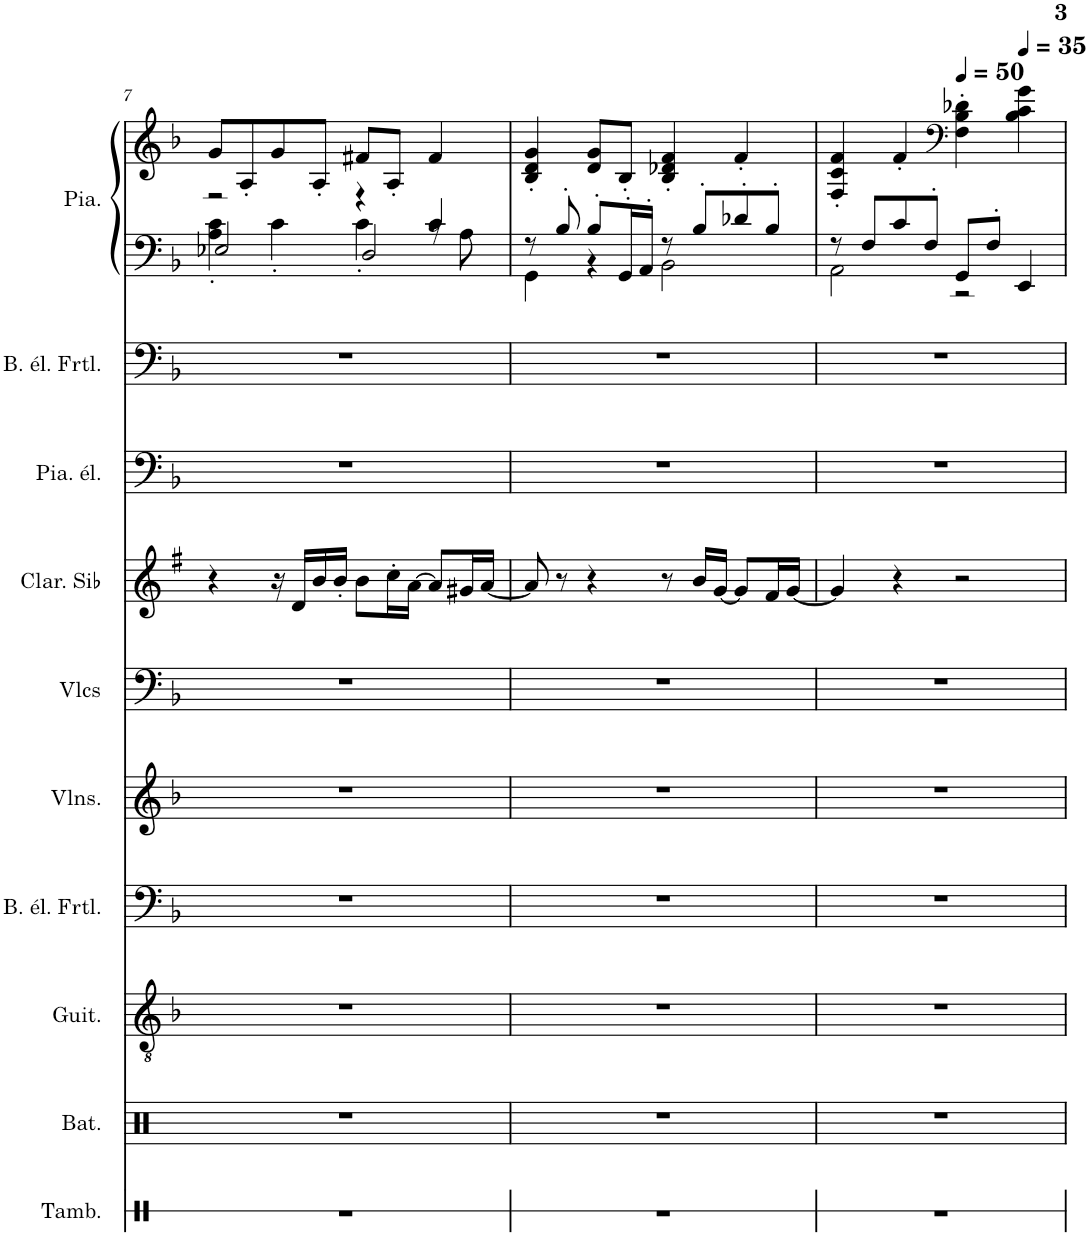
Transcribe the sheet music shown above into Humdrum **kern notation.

**kern	**kern	**kern	**kern	**kern	**kern	**kern	**kern	**kern	**kern	**kern
*part10	*part9	*part8	*part7	*part6	*part5	*part4	*part3	*part2	*part1	*part1
*staff11	*staff10	*staff9	*staff8	*staff7	*staff6	*staff5	*staff4	*staff3	*staff2	*staff1
*I"Tambourin, PERC	*I"Batterie, DRUMS	*I"Guitare acoustique, JAZ GTR	*I"Basse électrique fretless, FR BASS b	*I"Violons, Hi String	*I"Violoncelles, STRINGS	*I"Clarinette en Sib	*I"Piano électrique, E PIANO2	*I"Basse électrique fretless, FR BASS	*I"Piano, PIANO1	*
*I'Tamb.	*I'Bat.	*I'Guit.	*I'B. él. Frtl.	*I'Vlns.	*I'Vlcs	*I'Clar. Sib	*I'Pia. él.	*I'B. él. Frtl.	*I'Pia.	*
!!LO:PB:g=z
*clefX	*clefX	*clefGv2	*clefF4	*clefG2	*clefF4	*clefG2	*clefF4	*clefF4	*clefF4	*clefF4
*	*	*	*Trd7c12	*	*	*Trd1c2	*	*Trd7c12	*	*
*k[]	*k[]	*k[b-]	*k[b-]	*k[b-]	*k[b-]	*k[f#]	*k[b-]	*k[b-]	*k[b-]	*k[b-]
*M4/4	*M4/4	*M4/4	*M4/4	*M4/4	*M4/4	*M4/4	*M4/4	*M4/4	*M4/4	*M4/4
=7	=7	=7	=7	=7	=7	=7	=7	=7	=7	=7
*	*	*	*	*	*	*	*	*	*^	*
*	*	*	*	*	*	*	*	*	*	*^	*
1r	1r	1r	1r	1r	1r	4r	1r	1r	2r	4A\' 4c\'	2E-X/	8g/L
.	.	.	.	.	.	.	.	.	.	.	.	8A'/
.	.	.	.	.	.	16r	.	.	.	4c'\	.	8g/
.	.	.	.	.	.	16d/LL	.	.	.	.	.	.
.	.	.	.	.	.	16b/	.	.	.	.	.	8A'/J
.	.	.	.	.	.	16b'/JJ	.	.	.	.	.	.
.	.	.	.	.	.	8b\L	.	.	4r	4c'\	2D/	8f#X/L
.	.	.	.	.	.	16cc'\L	.	.	.	.	.	8A'/J
.	.	.	.	.	.	[16a\JJ	.	.	.	.	.	.
.	.	.	.	.	.	8a/L]	.	.	4c/	8r	.	4f#/
.	.	.	.	.	.	16g#X/L	.	.	.	8A\	.	.
.	.	.	.	.	.	[16a/JJ	.	.	.	.	.	.
*	*	*	*	*	*	*	*	*	*	*v	*v	*
=8	=8	=8	=8	=8	=8	=8	=8	=8	=8	=8	=8
1r	1r	1r	1r	1r	1r	8a/]	1r	1r	8r	4GG\	4B-/' 4d/' 4g/'
.	.	.	.	.	.	8r	.	.	8B-'/	.	.
.	.	.	.	.	.	4r	.	.	8B-'/L	4r	8d/ 8g/L
.	.	.	.	.	.	.	.	.	16GG'/L	.	8B-'/J
.	.	.	.	.	.	.	.	.	16AA'/JJ	.	.
.	.	.	.	.	.	8r	.	.	8r	2BB-\	4B-/' 4d-X/' 4f/'
.	.	.	.	.	.	16b/LL	.	.	8B-'/L	.	.
.	.	.	.	.	.	[16g/JJ	.	.	.	.	.
.	.	.	.	.	.	8g/L]	.	.	8d-X'/	.	4f'/
.	.	.	.	.	.	16f#/L	.	.	8B-'/J	.	.
.	.	.	.	.	.	[16g/JJ	.	.	.	.	.
=9	=9	=9	=9	=9	=9	=9	=9	=9	=9	=9	=9
1r	1r	1r	1r	1r	1r	4g/]	1r	1r	8r	2AA\	4F/' 4c/' 4f/'
.	.	.	.	.	.	.	.	.	8F/L	.	.
.	.	.	.	.	.	4r	.	.	8c/	.	4f'/
.	.	.	.	.	.	.	.	.	8F'/J	.	.
*	*	*	*	*	*	*	*	*	*	*	*clefF4
*	*	*	*	*	*	*	*	*	*	*	*MM50
.	.	.	.	.	.	2r	.	.	8GG/L	2r	4F\' 4B-\' 4d-X\'
.	.	.	.	.	.	.	.	.	8F'/J	.	.
*	*	*	*	*	*	*	*	*	*	*	*MM35
.	.	.	.	.	.	.	.	.	4EE/	.	4B-\ 4c\ 4g\
*	*	*	*	*	*	*	*	*	*v	*v	*
=	=	=	=	=	=	=	=	=	=	=
*-	*-	*-	*-	*-	*-	*-	*-	*-	*-	*-
